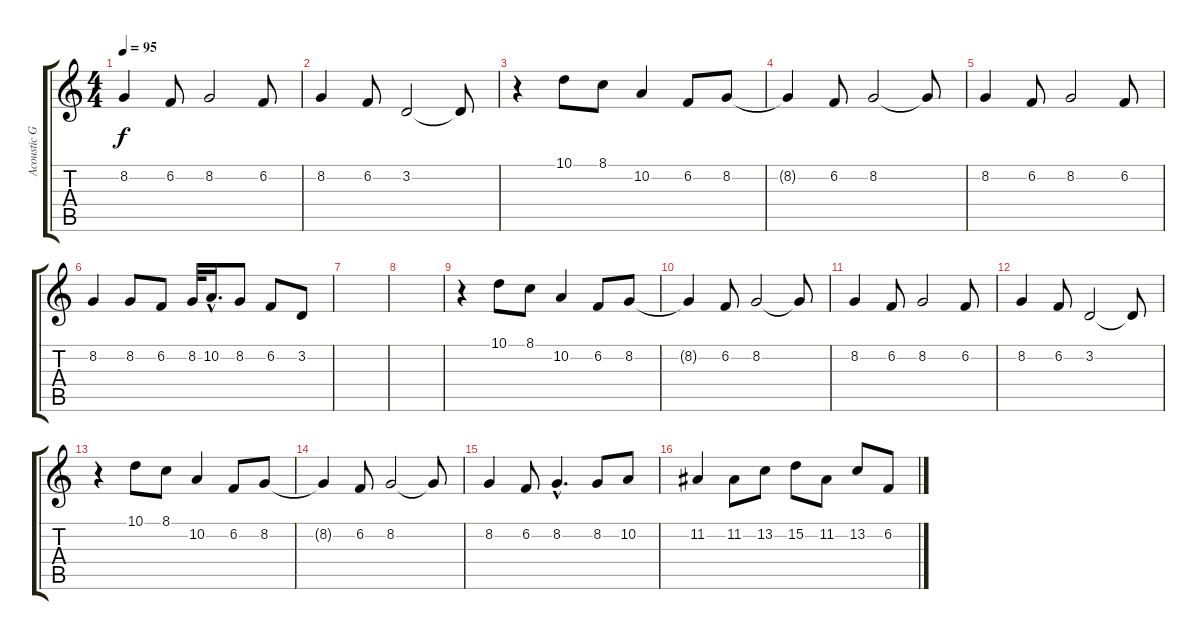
\track ("Acoustic Grand Piano" "Acoustic G") {instrument acousticgrandpiano}
\staff {score tabs}
\tuning (E4 B3 G3 D3 A2 E2) {hide}
\ts (4 4)
\tempo 95
\clef g2
\ks c
8.2.4{dy f} 6.2.8 8.2.2 6.2.8 |
8.2.4 6.2.8 3.2.2 3.2{t}.8 |
r.4 10.1.8 8.1.8 10.2.4 6.2.8 8.2.8 |
8.2{t}.4 6.2.8 8.2.2 8.2{t}.8 |
8.2.4 6.2.8 8.2.2 6.2.8 |
8.2.4 8.2.8 6.2.8 8.2.32 10.2{hac}.16{d} 8.2.8 6.2.8 3.2.8 |
|
|
r.4 10.1.8 8.1.8 10.2.4 6.2.8 8.2.8 |
8.2{t}.4 6.2.8 8.2.2 8.2{t}.8 |
8.2.4 6.2.8 8.2.2 6.2.8 |
8.2.4 6.2.8 3.2.2 3.2{t}.8 |
r.4 10.1.8 8.1.8 10.2.4 6.2.8 8.2.8 |
8.2{t}.4 6.2.8 8.2.2 8.2{t}.8 |
8.2.4 6.2.8 8.2{hac}.4{d} 8.2.8 10.2.8 |
11.2.4 11.2.8 13.2.8 15.2.8 11.2.8 13.2.8 6.2.8
